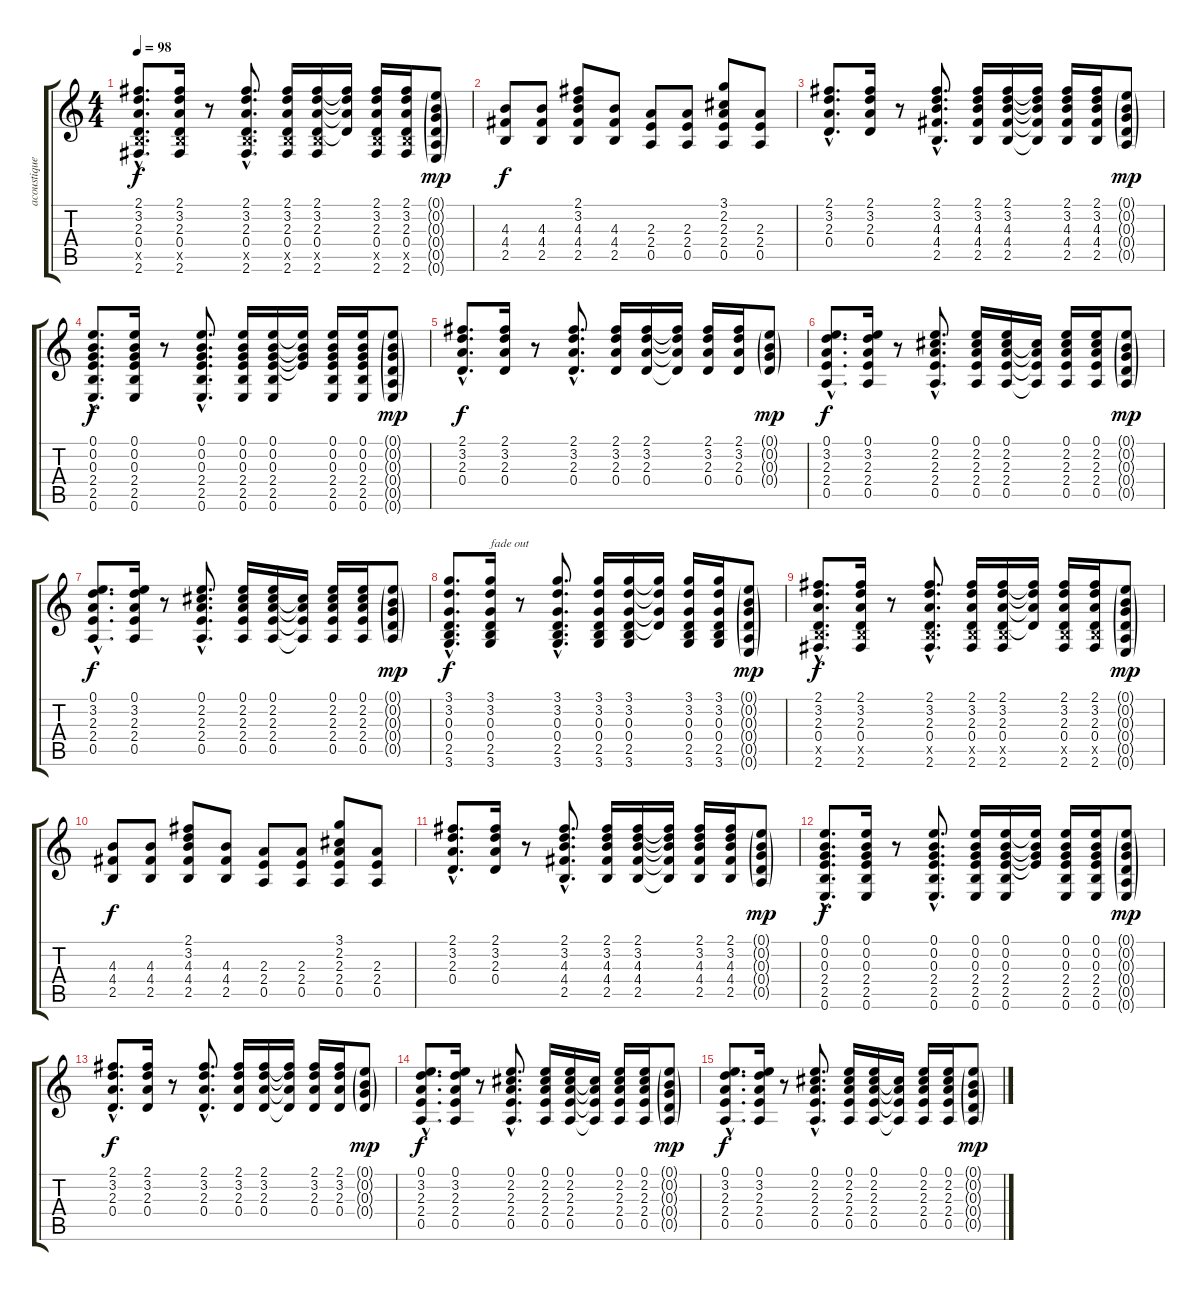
\track ("acoustique" "acoustique") {instrument acousticguitarsteel}
\staff {score tabs}
\tuning (E4 B3 G3 D3 A2 E2) {hide}
\ts (4 4)
\tempo 98
\clef g2
\ks c
(2.1{hac} 3.2{hac} 2.3{hac} 0.4{hac} 2.5{hac x} 2.6{hac}).8{d dy f} (2.1 3.2 2.3 0.4 2.5{x} 2.6).16 r.8 (2.1{hac} 3.2{hac} 2.3{hac} 0.4{hac} 2.5{hac x} 2.6{hac}).8{d} (2.1 3.2 2.3 0.4 2.5{x} 2.6).16 (2.1 3.2 2.3 0.4 2.5{x} 2.6).16 (2.1{t} 3.2{t} 2.3{t} 0.4{t}).16 (2.1 3.2 2.3 0.4 2.5{x} 2.6).16 (2.1 3.2 2.3 0.4 2.5{x} 2.6).16 (0.1{g} 0.2{g} 0.3{g} 0.4{g} 0.5{g} 0.6{g}).8{dy mp} |
(4.3 4.4 2.5).8{dy f} (4.3 4.4 2.5).8 (2.1 3.2 4.3 4.4 2.5).8 (4.3 4.4 2.5).8 (2.3 2.4 0.5).8 (2.3 2.4 0.5).8 (3.1 2.2 2.3 2.4 0.5).8 (2.3 2.4 0.5).8 |
(2.1{hac} 3.2{hac} 2.3{hac} 0.4{hac}).8{d} (2.1 3.2 2.3 0.4).16 r.8 (2.1{hac} 3.2{hac} 4.3{hac} 4.4{hac} 2.5{hac}).8{d} (2.1 3.2 4.3 4.4 2.5).16 (2.1 3.2 4.3 4.4 2.5).16 (2.1{t} 3.2{t} 4.3{t} 4.4{t} 2.5{t}).16 (2.1 3.2 4.3 4.4 2.5).16 (2.1 3.2 4.3 4.4 2.5).16 (0.1{g} 0.2{g} 0.3{g} 0.4{g} 0.5{g}).8{dy mp} |
(0.1{hac} 0.2{hac} 0.3{hac} 2.4{hac} 2.5{hac} 0.6{hac}).8{d dy f} (0.1 0.2 0.3 2.4 2.5 0.6).16 r.8 (0.1{hac} 0.2{hac} 0.3{hac} 2.4{hac} 2.5{hac} 0.6{hac}).8{d} (0.1 0.2 0.3 2.4 2.5 0.6).16 (0.1 0.2 0.3 2.4 2.5 0.6).16 (0.1{t} 0.2{t} 0.3{t} 2.4{t}).16 (0.1 0.2 0.3 2.4 2.5 0.6).16 (0.1 0.2 0.3 2.4 2.5 0.6).16 (0.1{g} 0.2{g} 0.3{g} 0.4{g} 0.5{g} 0.6{g}).8{dy mp} |
(2.1{hac} 3.2{hac} 2.3{hac} 0.4{hac}).8{d dy f} (2.1 3.2 2.3 0.4).16 r.8 (2.1{hac} 3.2{hac} 2.3{hac} 0.4{hac}).8{d} (2.1 3.2 2.3 0.4).16 (2.1 3.2 2.3 0.4).16 (2.1{t} 3.2{t} 2.3{t} 0.4{t}).16 (2.1 3.2 2.3 0.4).16 (2.1 3.2 2.3 0.4).16 (0.1{g} 0.2{g} 0.3{g} 0.4{g}).8{dy mp} |
(0.1{hac} 3.2{hac} 2.3{hac} 2.4{hac} 0.5{hac}).8{d dy f} (0.1 3.2 2.3 2.4 0.5).16 r.8 (0.1{hac} 2.2{hac} 2.3{hac} 2.4{hac} 0.5{hac}).8{d} (0.1 2.2 2.3 2.4 0.5).16 (0.1 2.2 2.3 2.4 0.5).16 (2.2{t} 2.3{t} 2.4{t} 0.5{t}).16 (0.1 2.2 2.3 2.4 0.5).16 (0.1 2.2 2.3 2.4 0.5).16 (0.1{g} 0.2{g} 0.3{g} 0.4{g} 0.5{g}).8{dy mp} |
(0.1{hac} 3.2{hac} 2.3{hac} 2.4{hac} 0.5{hac}).8{d dy f} (0.1 3.2 2.3 2.4 0.5).16 r.8 (0.1{hac} 2.2{hac} 2.3{hac} 2.4{hac} 0.5{hac}).8{d} (0.1 2.2 2.3 2.4 0.5).16 (0.1 2.2 2.3 2.4 0.5).16 (2.2{t} 2.3{t} 2.4{t} 0.5{t}).16 (0.1 2.2 2.3 2.4 0.5).16 (0.1 2.2 2.3 2.4 0.5).16 (0.1{g} 0.2{g} 0.3{g} 0.4{g} 0.5{g}).8{dy mp} |
(3.1{hac} 3.2{hac} 0.3{hac} 0.4{hac} 2.5{hac} 3.6{hac}).8{d dy f} (3.1 3.2 0.3 0.4 2.5 3.6).16{txt "fade out"} r.8 (3.1{hac} 3.2{hac} 0.3{hac} 0.4{hac} 2.5{hac} 3.6{hac}).8{d} (3.1 3.2 0.3 0.4 2.5 3.6).16 (3.1 3.2 0.3 0.4 2.5 3.6).16 (3.1{t} 3.2{t} 0.3{t} 0.4{t}).16 (3.1 3.2 0.3 0.4 2.5 3.6).16 (3.1 3.2 0.3 0.4 2.5 3.6).16 (0.1{g} 0.2{g} 0.3{g} 0.4{g} 0.5{g} 0.6{g}).8{dy mp} |
(2.1{hac} 3.2{hac} 2.3{hac} 0.4{hac} 2.5{hac x} 2.6{hac}).8{d dy f} (2.1 3.2 2.3 0.4 2.5{x} 2.6).16 r.8 (2.1{hac} 3.2{hac} 2.3{hac} 0.4{hac} 2.5{hac x} 2.6{hac}).8{d} (2.1 3.2 2.3 0.4 2.5{x} 2.6).16 (2.1 3.2 2.3 0.4 2.5{x} 2.6).16 (2.1{t} 3.2{t} 2.3{t} 0.4{t}).16 (2.1 3.2 2.3 0.4 2.5{x} 2.6).16 (2.1 3.2 2.3 0.4 2.5{x} 2.6).16 (0.1{g} 0.2{g} 0.3{g} 0.4{g} 0.5{g} 0.6{g}).8{dy mp} |
(4.3 4.4 2.5).8{dy f} (4.3 4.4 2.5).8 (2.1 3.2 4.3 4.4 2.5).8 (4.3 4.4 2.5).8 (2.3 2.4 0.5).8 (2.3 2.4 0.5).8 (3.1 2.2 2.3 2.4 0.5).8 (2.3 2.4 0.5).8 |
(2.1{hac} 3.2{hac} 2.3{hac} 0.4{hac}).8{d} (2.1 3.2 2.3 0.4).16 r.8 (2.1{hac} 3.2{hac} 4.3{hac} 4.4{hac} 2.5{hac}).8{d} (2.1 3.2 4.3 4.4 2.5).16 (2.1 3.2 4.3 4.4 2.5).16 (2.1{t} 3.2{t} 4.3{t} 4.4{t} 2.5{t}).16 (2.1 3.2 4.3 4.4 2.5).16 (2.1 3.2 4.3 4.4 2.5).16 (0.1{g} 0.2{g} 0.3{g} 0.4{g} 0.5{g}).8{dy mp} |
(0.1{hac} 0.2{hac} 0.3{hac} 2.4{hac} 2.5{hac} 0.6{hac}).8{d dy f} (0.1 0.2 0.3 2.4 2.5 0.6).16 r.8 (0.1{hac} 0.2{hac} 0.3{hac} 2.4{hac} 2.5{hac} 0.6{hac}).8{d} (0.1 0.2 0.3 2.4 2.5 0.6).16 (0.1 0.2 0.3 2.4 2.5 0.6).16 (0.1{t} 0.2{t} 0.3{t} 2.4{t}).16 (0.1 0.2 0.3 2.4 2.5 0.6).16 (0.1 0.2 0.3 2.4 2.5 0.6).16 (0.1{g} 0.2{g} 0.3{g} 0.4{g} 0.5{g} 0.6{g}).8{dy mp} |
(2.1{hac} 3.2{hac} 2.3{hac} 0.4{hac}).8{d dy f} (2.1 3.2 2.3 0.4).16 r.8 (2.1{hac} 3.2{hac} 2.3{hac} 0.4{hac}).8{d} (2.1 3.2 2.3 0.4).16 (2.1 3.2 2.3 0.4).16 (2.1{t} 3.2{t} 2.3{t} 0.4{t}).16 (2.1 3.2 2.3 0.4).16 (2.1 3.2 2.3 0.4).16 (0.1{g} 0.2{g} 0.3{g} 0.4{g}).8{dy mp} |
(0.1{hac} 3.2{hac} 2.3{hac} 2.4{hac} 0.5{hac}).8{d dy f} (0.1 3.2 2.3 2.4 0.5).16 r.8 (0.1{hac} 2.2{hac} 2.3{hac} 2.4{hac} 0.5{hac}).8{d} (0.1 2.2 2.3 2.4 0.5).16 (0.1 2.2 2.3 2.4 0.5).16 (2.2{t} 2.3{t} 2.4{t} 0.5{t}).16 (0.1 2.2 2.3 2.4 0.5).16 (0.1 2.2 2.3 2.4 0.5).16 (0.1{g} 0.2{g} 0.3{g} 0.4{g} 0.5{g}).8{dy mp} |
(0.1{hac} 3.2{hac} 2.3{hac} 2.4{hac} 0.5{hac}).8{d dy f} (0.1 3.2 2.3 2.4 0.5).16 r.8 (0.1{hac} 2.2{hac} 2.3{hac} 2.4{hac} 0.5{hac}).8{d} (0.1 2.2 2.3 2.4 0.5).16 (0.1 2.2 2.3 2.4 0.5).16 (2.2{t} 2.3{t} 2.4{t} 0.5{t}).16 (0.1 2.2 2.3 2.4 0.5).16 (0.1 2.2 2.3 2.4 0.5).16 (0.1{g} 0.2{g} 0.3{g} 0.4{g} 0.5{g}).8{dy mp}
